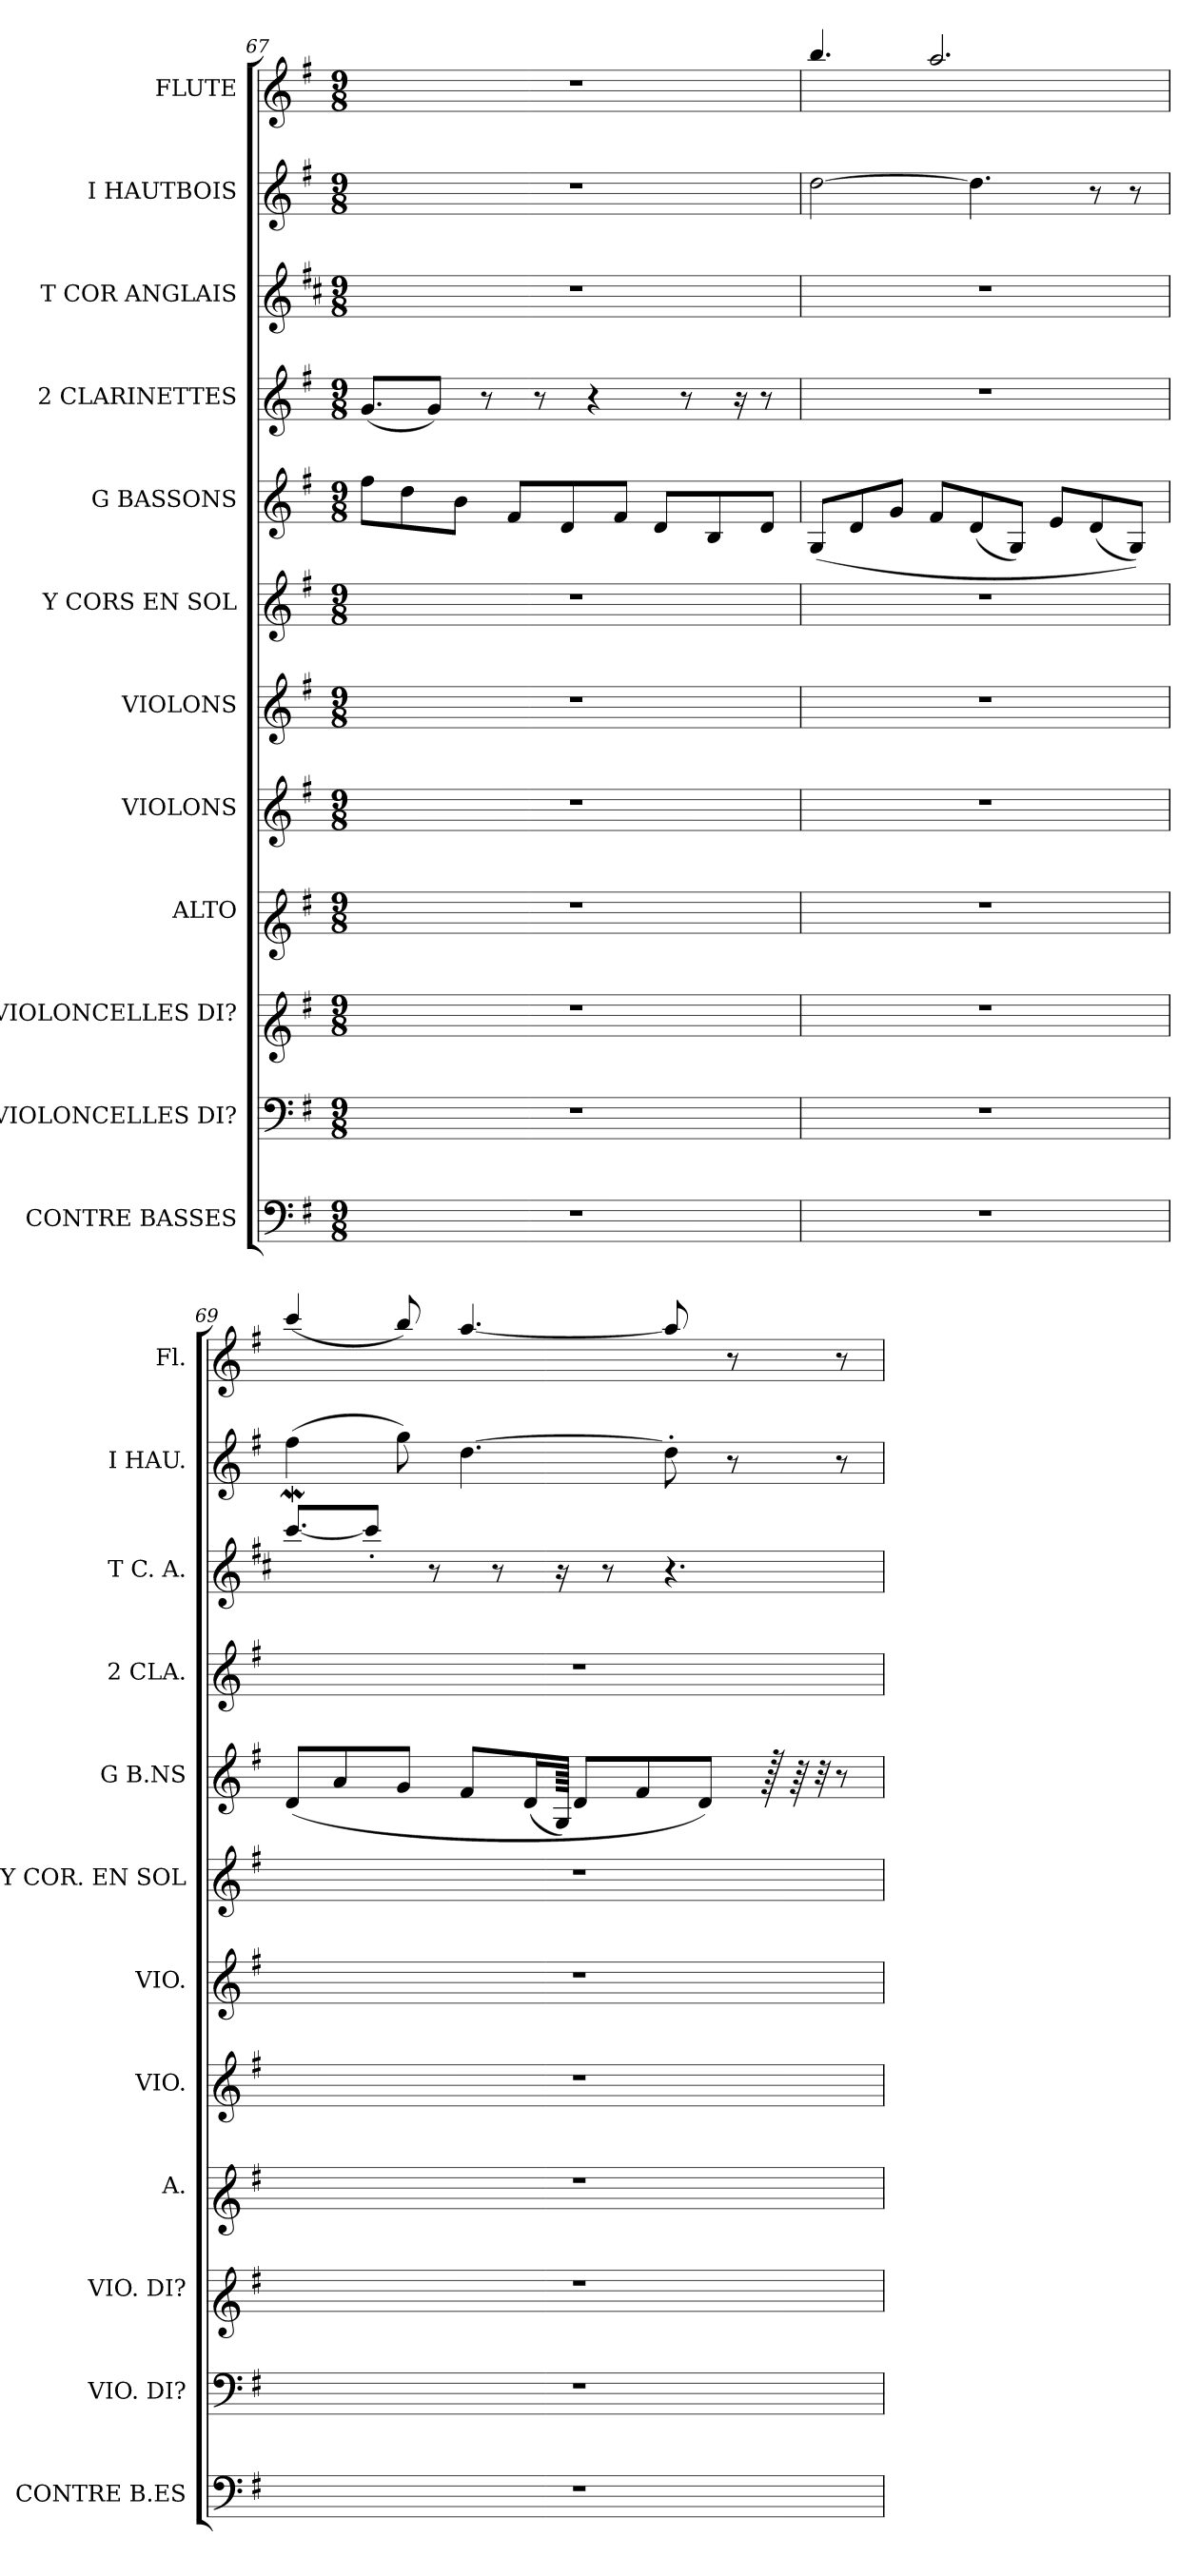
**kern	**kern	**kern	**kern	**kern	**kern	**kern	**kern	**kern	**kern	**kern	**kern
*part12	*part11	*part10	*part9	*part8	*part7	*part6	*part5	*part4	*part3	*part2	*part1
*staff12	*staff11	*staff10	*staff9	*staff8	*staff7	*staff6	*staff5	*staff4	*staff3	*staff2	*staff1
*I"CONTRE BASSES	*I"VIOLONCELLES DI?	*I"VIOLONCELLES DI?	*I"ALTO	*I"VIOLONS	*I"VIOLONS	*I"Y CORS EN SOL	*I"G BASSONS	*I"2 CLARINETTES	*I"T COR ANGLAIS	*I"I HAUTBOIS	*I"FLUTE
*I'CONTRE B.ES	*I'VIO. DI?	*I'VIO. DI?	*I'A.	*I'VIO.	*I'VIO.	*I'Y COR. EN SOL	*I'G B.NS	*I'2 CLA.	*I'T C. A.	*I'I HAU.	*I'Fl.
*clefF4	*clefF4	*clefG1	*clefG1	*clefG2	*clefG2	*clefG2	*clefG2	*clefG2	*clefG2	*clefG2	*clefG2
*	*	*	*	*	*	*	*	*	*ITrd4c7	*	*
*k[f#]	*k[f#]	*k[f#]	*k[f#]	*k[f#]	*k[f#]	*k[f#]	*k[f#]	*k[f#]	*k[f#]	*k[f#]	*k[f#]
*G:	*G:	*G:	*G:	*G:	*G:	*G:	*G:	*G:	*G:	*G:	*G:
*M9/8	*M9/8	*M9/8	*M9/8	*M9/8	*M9/8	*M9/8	*M9/8	*M9/8	*M9/8	*M9/8	*M9/8
=67	=67	=67	=67	=67	=67	=67	=67	=67	=67	=67	=67
!LO:N:vis=1	!LO:N:vis=1	!LO:N:vis=1	!LO:N:vis=1	!LO:N:vis=1	!LO:N:vis=1	!LO:N:vis=1	!	!	!LO:N:vis=1	!LO:N:vis=1	!LO:N:vis=1
8%9r	8%9r	8%9r	8%9r	8%9r	8%9r	8%9r	8ff#i\L	(8.gi/L	8%9r	8%9r	8%9r
.	.	.	.	.	.	.	8ddi\	.	.	.	.
.	.	.	.	.	.	.	.	8gi/J)	.	.	.
.	.	.	.	.	.	.	8bi\J	.	.	.	.
.	.	.	.	.	.	.	.	8r	.	.	.
.	.	.	.	.	.	.	8f#i/L	.	.	.	.
.	.	.	.	.	.	.	.	8r	.	.	.
.	.	.	.	.	.	.	8di/	.	.	.	.
.	.	.	.	.	.	.	.	4r	.	.	.
.	.	.	.	.	.	.	8f#i/J	.	.	.	.
.	.	.	.	.	.	.	8di/L	.	.	.	.
.	.	.	.	.	.	.	.	8r	.	.	.
.	.	.	.	.	.	.	8Bi/	.	.	.	.
.	.	.	.	.	.	.	.	16r	.	.	.
.	.	.	.	.	.	.	8di/J	8r	.	.	.
=68	=68	=68	=68	=68	=68	=68	=68	=68	=68	=68	=68
!LO:N:vis=1	!LO:N:vis=1	!LO:N:vis=1	!LO:N:vis=1	!LO:N:vis=1	!LO:N:vis=1	!LO:N:vis=1	!	!LO:N:vis=1	!LO:N:vis=1	!	!
8%9r	8%9r	8%9r	8%9r	8%9r	8%9r	8%9r	(8Gi/L	8%9r	8%9r	[>2ddi\	4.bbi/
.	.	.	.	.	.	.	8di/	.	.	.	.
.	.	.	.	.	.	.	8gi/J	.	.	.	.
.	.	.	.	.	.	.	8f#i/L	.	.	.	2.aai/
.	.	.	.	.	.	.	(8di/	.	.	4.ddi\]	.
.	.	.	.	.	.	.	8Gi/J)	.	.	.	.
.	.	.	.	.	.	.	8ei/L	.	.	.	.
.	.	.	.	.	.	.	(8di/	.	.	8r	.
.	.	.	.	.	.	.	8Gi/J))	.	.	8r	.
=69	=69	=69	=69	=69	=69	=69	=69	=69	=69	=69	=69
!LO:N:vis=1	!LO:N:vis=1	!LO:N:vis=1	!LO:N:vis=1	!LO:N:vis=1	!LO:N:vis=1	!LO:N:vis=1	!	!LO:N:vis=1	!	!	!
8%9r	8%9r	8%9r	8%9r	8%9r	8%9r	8%9r	(8di/L	8%9r	[<8.ff#Wi/L	(4ff#i\	(4ccci/
.	.	.	.	.	.	.	8ai/	.	.	.	.
.	.	.	.	.	.	.	.	.	8ff#'i/J]	.	.
.	.	.	.	.	.	.	8gi/J	.	.	8ggi\)	8bbi/)
.	.	.	.	.	.	.	.	.	8r	.	.
.	.	.	.	.	.	.	8f#i/L	.	.	[>4.ddi\	[<4.aai/
.	.	.	.	.	.	.	.	.	8r	.	.
.	.	.	.	.	.	.	(16di/L	.	.	.	.
.	.	.	.	.	.	.	128Gi/JJkkk)	.	16r	.	.
.	.	.	.	.	.	.	8di/L	.	.	.	.
.	.	.	.	.	.	.	.	.	8r	.	.
.	.	.	.	.	.	.	8f#i/	.	.	.	.
.	.	.	.	.	.	.	.	.	4.r	8dd'i\]	8aai/]
.	.	.	.	.	.	.	8di/J)	.	.	.	.
.	.	.	.	.	.	.	.	.	.	8r	8r
.	.	.	.	.	.	.	128r	.	.	.	.
.	.	.	.	.	.	.	64r	.	.	.	.
.	.	.	.	.	.	.	32r	.	.	.	.
.	.	.	.	.	.	.	8r	.	.	8r	8r
=	=	=	=	=	=	=	=	=	=	=	=
*-	*-	*-	*-	*-	*-	*-	*-	*-	*-	*-	*-
